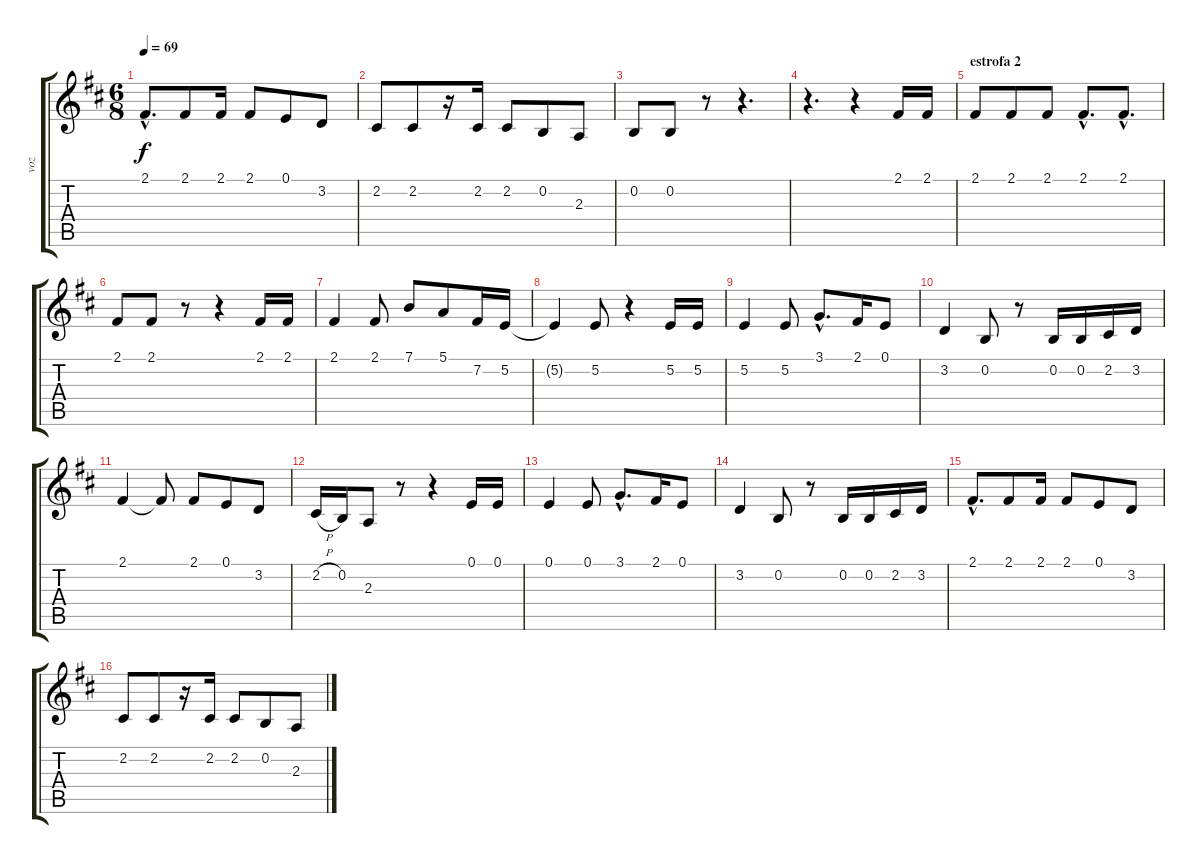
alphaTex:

\track ("voz" "voz") {instrument synthvoice}
\staff {score tabs}
\tuning (E4 B3 G3 D3 A2 E2) {hide}
\ts (6 8)
\tempo 69
\clef g2
\ks d
2.1{hac}.8{d dy f} 2.1.8 2.1.16 2.1.8 0.1.8 3.2.8 |
2.2.8 2.2.8 r.16 2.2.16 2.2.8 0.2.8 2.3.8 |
0.2.8 0.2.8 r.8 r.4{d} |
r.4{d} r.4 2.1.16 2.1.16 |
\section ("" "estrofa 2")
2.1.8 2.1.8 2.1.8 2.1{hac}.8{d} 2.1{hac}.8{d} |
2.1.8 2.1.8 r.8 r.4 2.1.16 2.1.16 |
2.1.4 2.1.8 7.1.8 5.1.8 7.2.16 5.2.16 |
5.2{t}.4 5.2.8 r.4 5.2.16 5.2.16 |
5.2.4 5.2.8 3.1{hac}.8{d} 2.1.16 0.1.8 |
3.2.4 0.2.8 r.8 0.2.16 0.2.16 2.2.16 3.2.16 |
2.1.4 2.1{t}.8 2.1.8 0.1.8 3.2.8 |
2.2{h}.16 0.2.16 2.3.8 r.8 r.4 0.1.16 0.1.16 |
0.1.4 0.1.8 3.1{hac}.8{d} 2.1.16 0.1.8 |
3.2.4 0.2.8 r.8 0.2.16 0.2.16 2.2.16 3.2.16 |
2.1{hac}.8{d} 2.1.8 2.1.16 2.1.8 0.1.8 3.2.8 |
2.2.8 2.2.8 r.16 2.2.16 2.2.8 0.2.8 2.3.8
